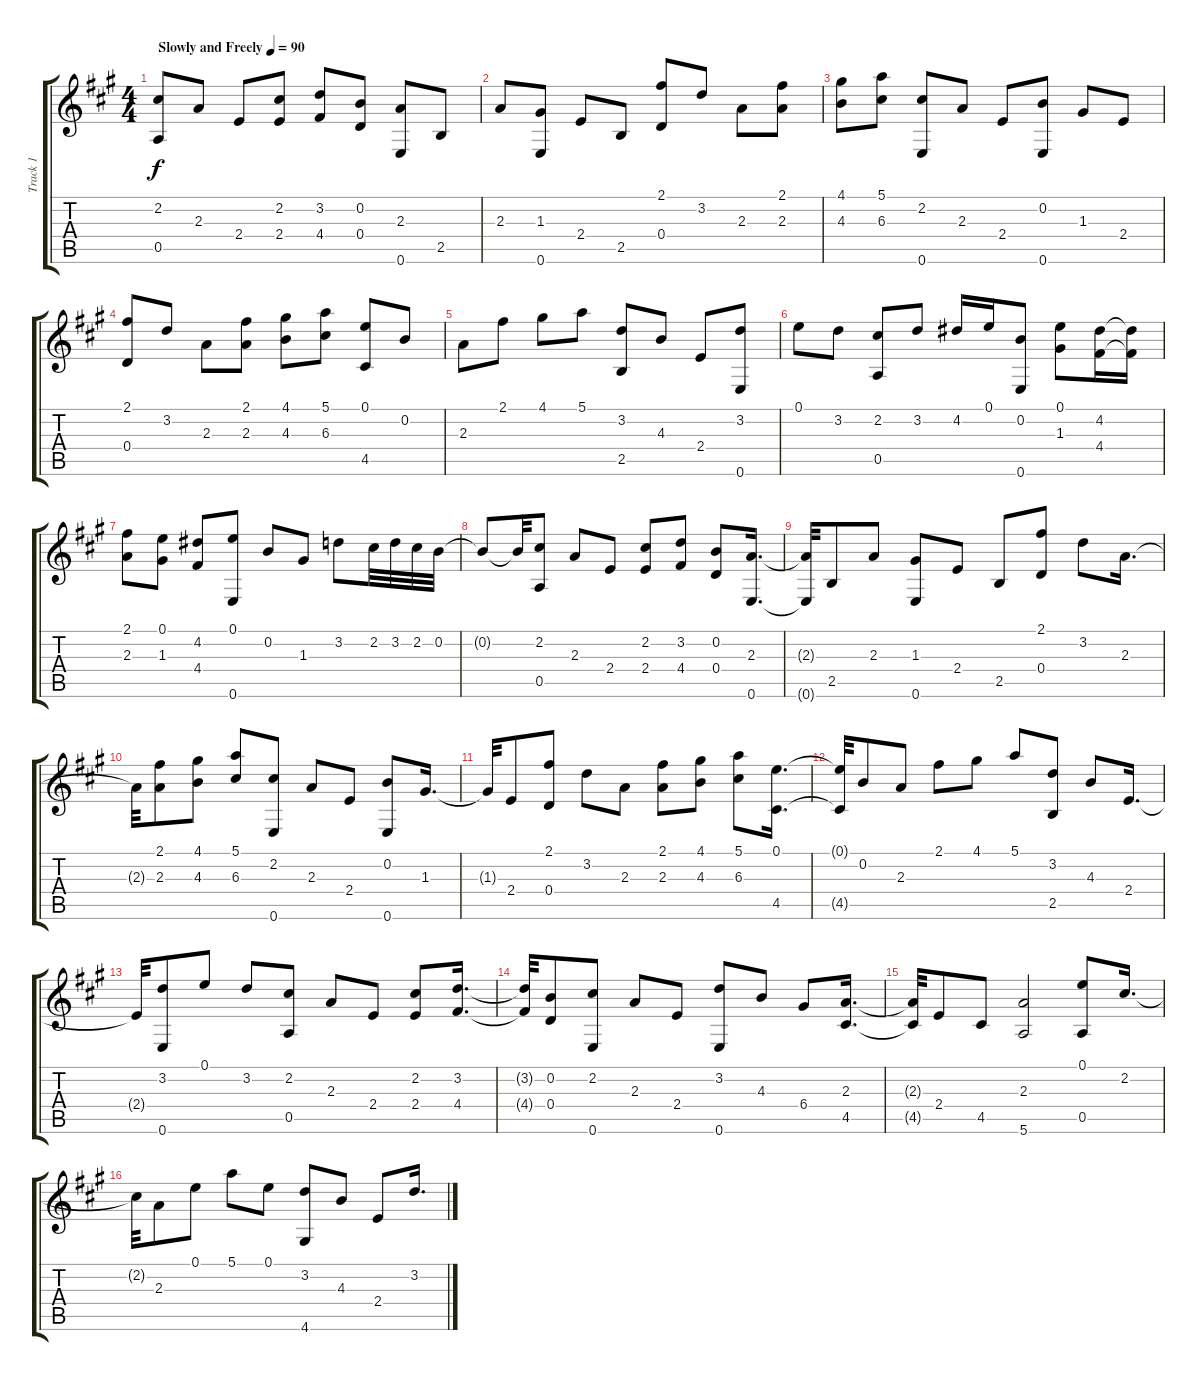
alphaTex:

\track ("Track 1" "Track 1") {instrument acousticguitarsteel}
\staff {score tabs}
\tuning (E4 B3 G3 D3 A2 E2) {hide}
\ts (4 4)
\tempo (90 "Slowly and Freely")
\clef g2
\ks a
(2.2 0.5).8{dy f instrument acousticguitarsteel} 2.3.8 2.4.8 (2.2 2.4).8 (3.2 4.4).8 (0.2 0.4).8 (2.3 0.6).8 2.5.8 |
2.3.8 (1.3 0.6).8 2.4.8 2.5.8 (2.1 0.4).8 3.2.8 2.3.8 (2.1 2.3).8 |
(4.1 4.3).8 (5.1 6.3).8 (2.2 0.6).8 2.3.8 2.4.8 (0.2 0.6).8 1.3.8 2.4.8 |
(2.1 0.4).8 3.2.8 2.3.8 (2.1 2.3).8 (4.1 4.3).8 (5.1 6.3).8 (0.1 4.5).8 0.2.8 |
2.3.8 2.1.8 4.1.8 5.1.8 (3.2 2.5).8 4.3.8 2.4.8 (3.2 0.6).8 |
0.1.8 3.2.8 (2.2 0.5).8 3.2.8 4.2.16 0.1.16 (0.2 0.6).8 (0.1 1.3).8 (4.2 4.4).16 (4.2{t} 4.4{t}).16 |
(2.1 2.3).8 (0.1 1.3).8 (4.2 4.4).8 (0.1 0.6).8 0.2.8 1.3.8 3.2.8 2.2.32 3.2.32 2.2.32 0.2.32 |
0.2{t}.8 0.2{t}.32 (2.2 0.5).8 2.3.8 2.4.8 (2.2 2.4).8 (3.2 4.4).8 (0.2 0.4).8 (2.3 0.6).16{d} |
(2.3{t} 0.6{t}).32 2.5.8 2.3.8 (1.3 0.6).8 2.4.8 2.5.8 (2.1 0.4).8 3.2.8 2.3.16{d} |
2.3{t}.32 (2.1 2.3).8 (4.1 4.3).8 (5.1 6.3).8 (2.2 0.6).8 2.3.8 2.4.8 (0.2 0.6).8 1.3.16{d} |
1.3{t}.32 2.4.8 (2.1 0.4).8 3.2.8 2.3.8 (2.1 2.3).8 (4.1 4.3).8 (5.1 6.3).8 (0.1 4.5).16{d} |
(0.1{t} 4.5{t}).32 0.2.8 2.3.8 2.1.8 4.1.8 5.1.8 (3.2 2.5).8 4.3.8 2.4.16{d} |
2.4{t}.32 (3.2 0.6).8 0.1.8 3.2.8 (2.2 0.5).8 2.3.8 2.4.8 (2.2 2.4).8 (3.2 4.4).16{d} |
(3.2{t} 4.4{t}).32 (0.2 0.4).8 (2.2 0.6).8 2.3.8 2.4.8 (3.2 0.6).8 4.3.8 6.4.8 (2.3 4.5).16{d} |
(2.3{t} 4.5{t}).32 2.4.8 4.5.8 (2.3 5.6).2 (0.1 0.5).8 2.2.16{d} |
2.2{t}.32 2.3.8 0.1.8 5.1.8 0.1.8 (3.2 4.6).8 4.3.8 2.4.8 3.2.16{d}
